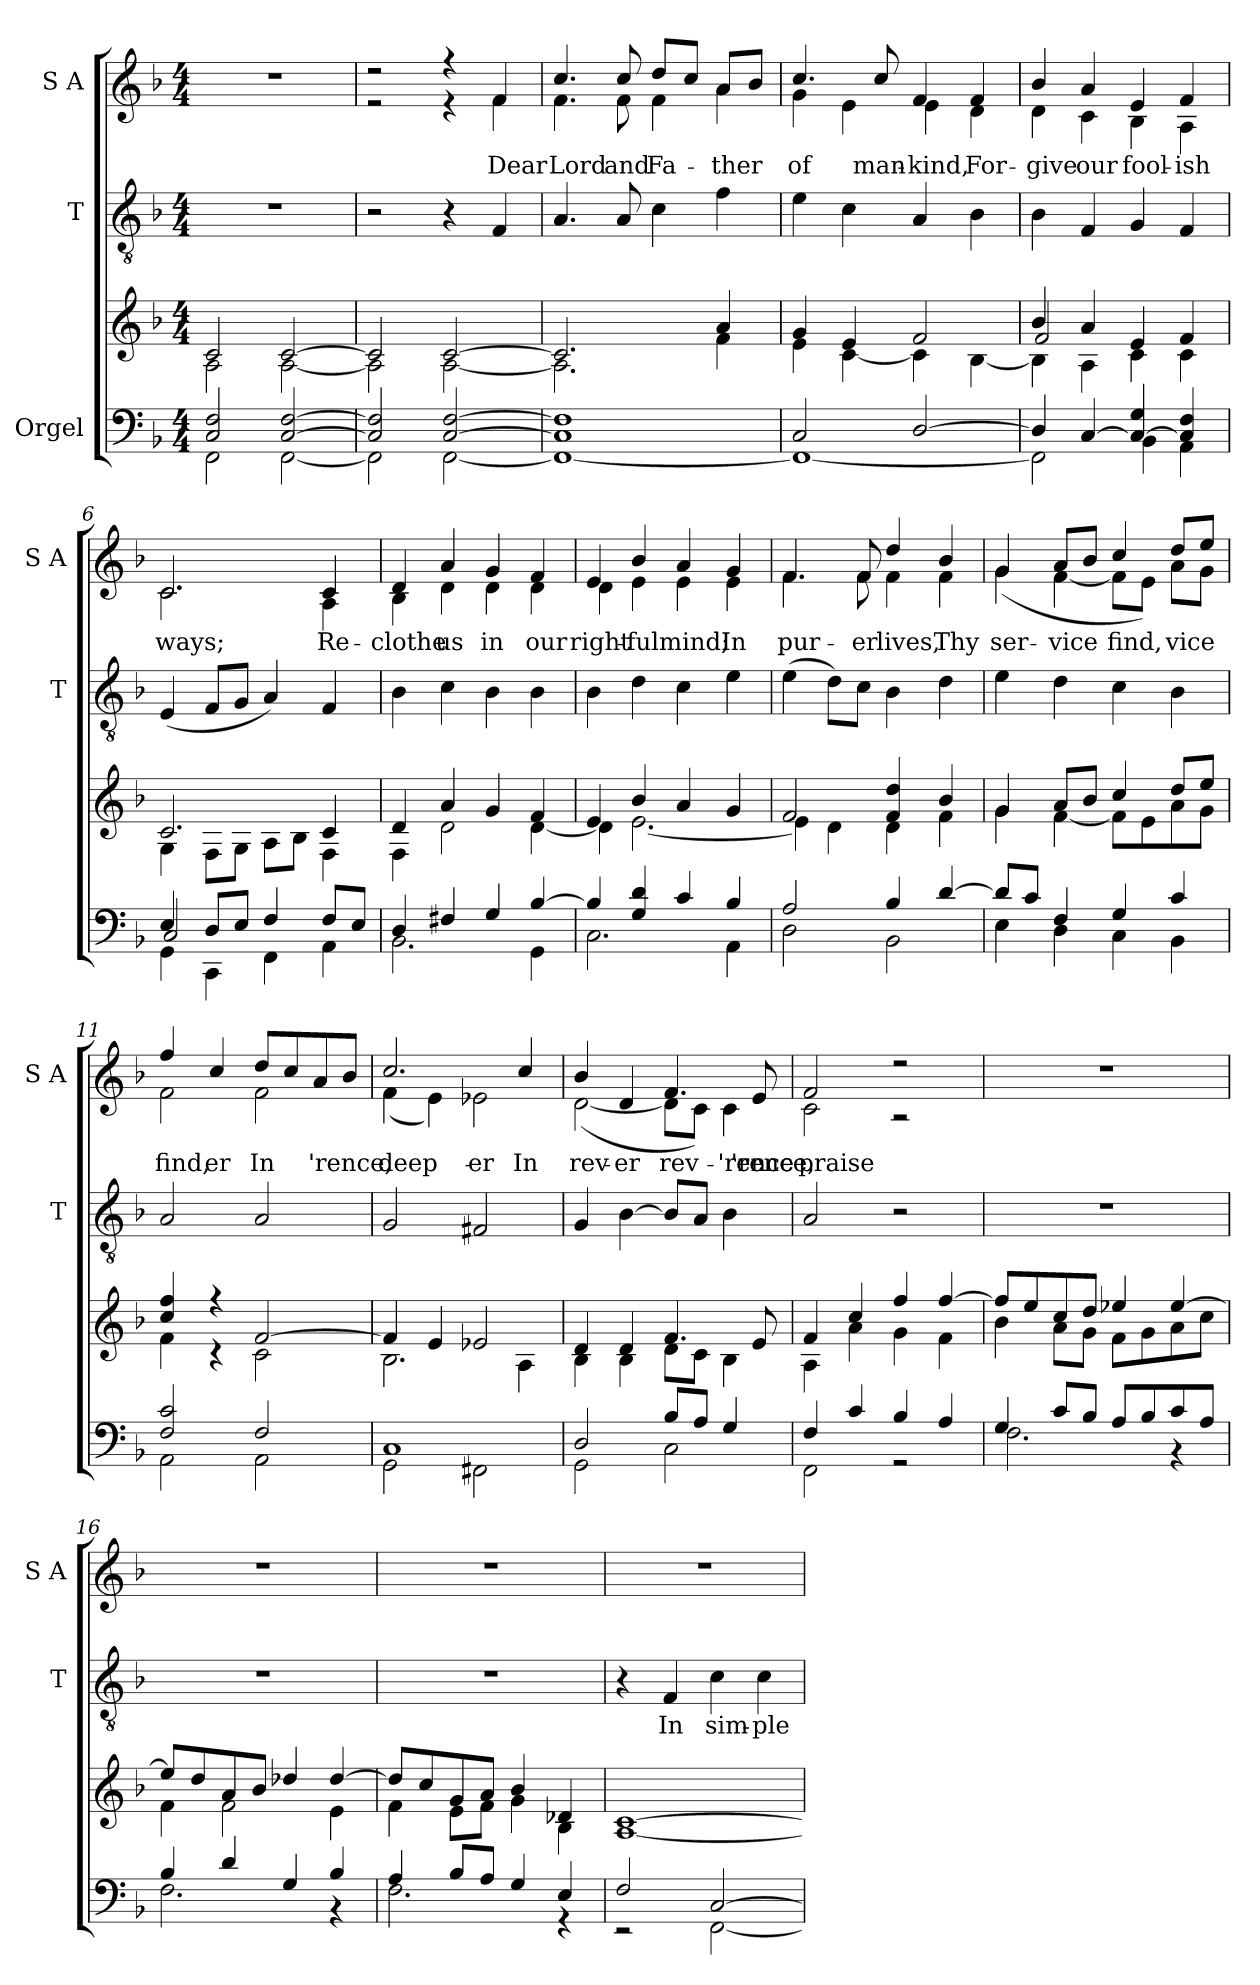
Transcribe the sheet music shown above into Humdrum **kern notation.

**kern	**kern	**kern	**text	**kern	**text
*part3	*part3	*part2	*part2	*part1	*part1
*staff4	*staff3	*staff2	*staff2	*staff1	*staff1
*I"Orgel	*	*I"T	*	*I"S A	*
*	*	*I'T	*	*I'S A	*
*clefF4	*clefG2	*clefGv2	*	*clefG2	*
*k[b-]	*k[b-]	*k[b-]	*	*k[b-]	*
*M4/4	*M4/4	*M4/4	*	*M4/4	*
*MM112	*MM112	*MM112	*	*MM112	*
=1	=1	=1	=1	=1	=1
*^	*^	*	*	*	*
2C/ 2F/	2FF\	2c/	2A\	1r	.	1r	.
[2C/ [2F/	[2FF\	[2c/	[2A\	.	.	.	.
=2	=2	=2	=2	=2	=2	=2	=2
*	*	*	*	*	*	*^	*
2C/] 2F/]	2FF\]	2c/]	2A\]	2r	.	2r	2r	.
[2C/ [2F/	[2FF\	[2c/	[2A\	4r	.	4r	4r	.
!	!	!	!	!	!	!	!	!LO:LY:b
.	.	.	.	4F/	.	4f/	4f\	Dear
=3	=3	=3	=3	=3	=3	=3	=3	=3
!	!	!	!	!	!	!	!	!LO:LY:b
1C] 1F]	1FF_	2.c/]	2.A\]	4.A/	.	4.cc/	4.f\	Lord
!	!	!	!	!	!	!	!	!LO:LY:b
.	.	.	.	8A/	.	8cc/	8f\	and
!	!	!	!	!	!	!	!	!LO:LY:b
.	.	.	.	4c\	.	8dd/L	4f\	Fa-
.	.	.	.	.	.	8cc/J	.	.
!	!	!	!	!	!	!	!	!LO:LY:b
.	.	4a/	4f\	4f\	.	8a/L	4a\	-ther
.	.	.	.	.	.	8b-/J	.	.
=4	=4	=4	=4	=4	=4	=4	=4	=4
!	!	!	!	!	!	!	!	!LO:LY:b
2C/	1FF_	4g/	4e\	4e\	.	4.cc/	4g\	of
.	.	4e/	[4c\	4c\	.	.	4e\	.
!	!	!	!	!	!	!	!	!LO:LY:b
.	.	.	.	.	.	8cc/	.	man-
!	!	!	!	!	!	!	!	!LO:LY:b
[2D/	.	2f/	4c\]	4A/	.	4f/	4e\	-kind,
!	!	!	!	!	!	!	!	!LO:LY:b
.	.	.	[4B-\	4B-\	.	4f/	4d\	For-
=5	=5	=5	=5	=5	=5	=5	=5	=5
*	*	*	*^	*	*	*	*	*
!	!	!	!	!	!	!	!	!	!LO:LY:b
4D/]	2FF\]	4b-/	4B-\]	2f/	4B-\	.	4b-/	4d\	-give
!	!	!	!	!	!	!	!	!	!LO:LY:b
[4C/	.	4a/	4A\	.	4F/	.	4a/	4c\	our
!	!	!	!	!	!	!	!	!	!LO:LY:b
4C/_ 4G/	4BB-\	4e/	4c\	2ryy	4G/	.	4e/	4B-\	fool-
!	!	!	!	!	!	!	!	!	!LO:LY:b
4C/] 4F/	4AA\	4f/	4c\	.	4F/	.	4f/	4A\	-ish
*	*	*	*v	*v	*	*	*	*	*
!!LO:LB:g=z	!!
=6	=6	=6	=6	=6	=6	=6	=6	=6
*	*^	*	*	*	*	*	*	*
!	!	!	!	!	!	!	!	!	!LO:LY:b
4E/	4GG\	2C/	2.c/	4G\	(<4E/	.	2.c/	2.c\	ways;
8D/L	4CC\	.	.	8F\L	8F/L	.	.	.	.
8E/J	.	.	.	8G\J	8G/J	.	.	.	.
4F/	4FF\	2ryy	.	8A\L	4A/)	.	.	.	.
.	.	.	.	8B-\J	.	.	.	.	.
!	!	!	!	!	!	!	!	!	!LO:LY:b
8F/L	4AA\	.	4c/	4F\	4F/	.	4c/	4A\	Re-
8E/J	.	.	.	.	.	.	.	.	.
*	*v	*v	*	*	*	*	*	*	*
=7	=7	=7	=7	=7	=7	=7	=7	=7
!	!	!	!	!	!	!	!	!LO:LY:b
4D/	2.BB-\	4d/	4F\	4B-\	.	4d/	4B-\	-clothe
!	!	!	!	!	!	!	!	!LO:LY:b
4F#X/	.	4a/	2d\	4c\	.	4a/	4d\	us
!	!	!	!	!	!	!	!	!LO:LY:b
4G/	.	4g/	.	4B-\	.	4g/	4d\	in
!	!	!	!	!	!	!	!	!LO:LY:b
[4B-/	4GG\	4f/	[4d\	4B-\	.	4f/	4d\	our
=8	=8	=8	=8	=8	=8	=8	=8	=8
!	!	!	!	!	!	!	!	!LO:LY:b
4B-/]	2.C\	4e/	4d\]	4B-\	.	4e/	4d\	right-
!	!	!	!	!	!	!	!	!LO:LY:b
4G/ 4d/	.	4b-/	[2.e\	4d\	.	4b-/	4e\	-ful
!	!	!	!	!	!	!	!	!LO:LY:b
4c/	.	4a/	.	4c\	.	4a/	4e\	mind;
!	!	!	!	!	!	!	!	!LO:LY:b
4B-/	4AA\	4g/	.	4e\	.	4g/	4e\	In
=9	=9	=9	=9	=9	=9	=9	=9	=9
!	!	!	!	!	!	!	!	!LO:LY:b
2A/	2D\	2f/	4e\]	(>4e\	.	4.f/	4.f\	pur-
.	.	.	4d\	8d\L)	.	.	.	.
!	!	!	!	!	!	!	!	!LO:LY:b
.	.	.	.	8c\J	.	8f/	8f\	-er
!	!	!	!	!	!	!	!	!LO:LY:b
4B-/	2BB-\	4f/ 4dd/	4d\	4B-\	.	4dd/	4f\	lives,
!	!	!	!	!	!	!	!	!LO:LY:b
[4d/	.	4b-/	4f\	4d\	.	4b-/	4f\	Thy
!!LO:PB:g=z	!!
=10	=10	=10	=10	=10	=10	=10	=10	=10
!	!	!	!	!	!	!	!	!LO:LY:a
!	!	!	!	!	!	!	!	!LO:LY:b
8d/L]	4E\	4g/	4g\	4e\	.	4g/	(<4g\	ser-
8c/J	.	.	.	.	.	.	.	.
!	!	!	!	!	!	!	!	!LO:LY:a
4F/	4D\	8a/L	[4f\	4d\	.	8a/L	[4f\	-vice
.	.	8b-/J	.	.	.	8b-/J	.	.
!	!	!	!	!	!	!	!	!LO:LY:a
4G/	4C\	4cc/	8f\L]	4c\	.	4cc/	8f\L]	find,
.	.	.	8e\	.	.	.	8e\J)	.
!	!	!	!	!	!	!	!	!LO:LY:a
!	!	!	!	!	!	!	!	!LO:LY:b
4c/	4BB-\	8dd/L	8a\	4B-\	.	8dd/L	8a\L	-vice
.	.	8ee/J	8g\J	.	.	8ee/J	8g\J	.
=11	=11	=11	=11	=11	=11	=11	=11	=11
!	!	!	!	!	!	!	!	!LO:LY:a
!	!	!	!	!	!	!	!	!LO:LY:b
2F/ 2c/	2AA\	4cc/ 4ff/	4f\	2A/	.	4ff/	2f\	find,
!	!	!	!	!	!	!	!	!LO:LY:a
.	.	4r	4r	.	.	4cc/	.	-er
!	!	!	!	!	!	!	!	!LO:LY:a
!	!	!	!	!	!	!	!	!LO:LY:b
2F/	2AA\	[2f/	2c\	2A/	.	8dd/L	2f\	In
.	.	.	.	.	.	8cc/	.	.
!	!	!	!	!	!	!	!	!LO:LY:a
.	.	.	.	.	.	8a/	.	-'rence,
.	.	.	.	.	.	8b-/J	.	.
=12	=12	=12	=12	=12	=12	=12	=12	=12
!	!	!	!	!	!	!	!	!LO:LY:a
!	!	!	!	!	!	!	!	!LO:LY:b
1C	2GG\	4f/]	2.B-\	2G/	.	2.cc/	(<4f\	deep-
.	.	4e/	.	.	.	.	4e\)	.
!	!	!	!	!	!	!	!	!LO:LY:b
.	2FF#X\	2e-X/	.	2F#X/	.	.	2e-X\	-er
!	!	!	!	!	!	!	!	!LO:LY:a
.	.	.	4A\	.	.	4cc/	.	In
=13	=13	=13	=13	=13	=13	=13	=13	=13
!	!	!	!	!	!	!	!	!LO:LY:a
!	!	!	!	!	!	!	!	!LO:LY:b
2D/	2GG\	4d/	4B-\	4G/	.	4b-/	(<[2d\	rev-
!	!	!	!	!	!	!	!	!LO:LY:a
.	.	4d/	4B-\	[4B-\	.	4d/	.	-er
!	!	!	!	!	!	!	!	!LO:LY:a
8B-/L	2C\	4.f/	8d\L	8B-/L]	.	4.f/	8d\L]	rev-
8A/J	.	.	8c\J	8A/J	.	.	8c\J)	.
!	!	!	!	!	!	!	!	!LO:LY:b
4G/	.	.	4B-\	4B-\	.	.	4c\	-'rence
!	!	!	!	!	!	!	!	!LO:LY:a
.	.	8e/	.	.	.	8e/	.	-'rence,
!!LO:LB:g=z	!!
=14	=14	=14	=14	=14	=14	=14	=14	=14
!	!	!	!	!	!	!	!	!LO:LY:b
4F/	2FF\	4f/	4A\	2A/	.	2f/	2c\	praise
4c/	.	4cc/	4a\	.	.	.	.	.
4B-/	2r	4ff/	4g\	2r	.	2r	2r	.
4A/	.	[4ff/	4f\	.	.	.	.	.
*	*	*	*	*	*	*v	*v	*
=15	=15	=15	=15	=15	=15	=15	=15
4G/	2.F\	8ff/L]	4b-\	1r	.	1r	.
.	.	8ee/	.	.	.	.	.
8c/L	.	8cc/	8a\L	.	.	.	.
8B-/J	.	8dd/J	8g\J	.	.	.	.
8A/L	.	4ee-X/	8f\L	.	.	.	.
8B-/	.	.	8g\	.	.	.	.
8c/	4r	[4ee-/	8a\	.	.	.	.
8A/J	.	.	8cc\J	.	.	.	.
=16	=16	=16	=16	=16	=16	=16	=16
4B-/	2.F\	8ee-/L]	4f\	1r	.	1r	.
.	.	8dd/	.	.	.	.	.
4d/	.	8a/	2f\	.	.	.	.
.	.	8b-/J	.	.	.	.	.
4G/	.	4dd-X/	.	.	.	.	.
4B-/	4r	[4dd-/	4e\	.	.	.	.
=17	=17	=17	=17	=17	=17	=17	=17
4A/	2.F\	8dd-/L]	4f\	1r	.	1r	.
.	.	8cc/	.	.	.	.	.
8B-/L	.	8g/	8e\L	.	.	.	.
8A/J	.	8a/J	8f\J	.	.	.	.
4G/	.	4b-/	4g\	.	.	.	.
4E/	4r	4d-X/	4B-\	.	.	.	.
=18	=18	=18	=18	=18	=18	=18	=18
2F/	2r	[1c	[1A	4r	.	1r	.
!	!	!	!	!	!LO:LY:b	!	!
.	.	.	.	4F/	In	.	.
!	!	!	!	!	!LO:LY:b	!	!
[2C/	[2FF\	.	.	4c\	sim-	.	.
!	!	!	!	!	!LO:LY:b	!	!
.	.	.	.	4c\	-ple	.	.
*v	*v	*	*	*	*	*	*
*	*v	*v	*	*	*	*
=	=	=	=	=	=
*-	*-	*-	*-	*-	*-
